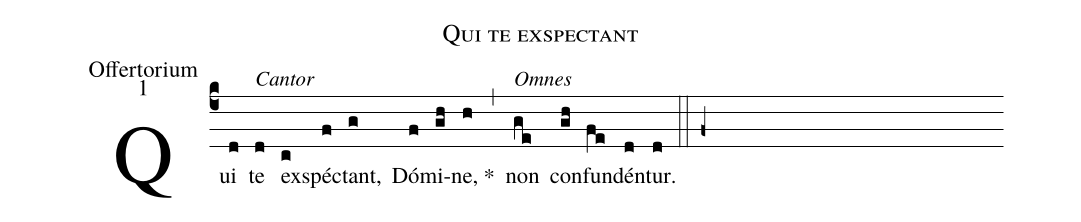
name:Qui te exspectant;
office-part:Offertorium;
mode:1;
%%
(c4) Qui(d) <alt>Cantor</alt>te(d) ex(c)spéc(f)tant,(g) Dó(f)mi(gh)ne,(h) *(,)<alt>Omnes</alt> non(ge) con(gh)fun(fe)dén(d)tur.(d) (::f+)
